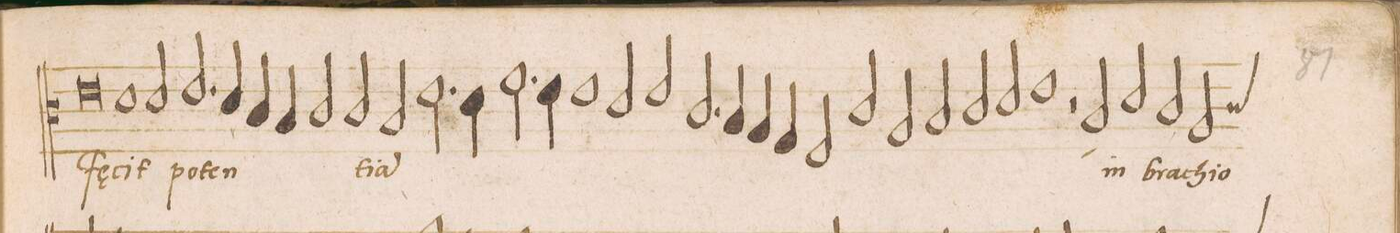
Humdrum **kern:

**kern	**text
*I"ALTVS	*
*clefC3	*
*k[]	*
*met(C|)	*
*M2/1	*
0e	Fae-
=64-	=64-
1d	-cit
2d/	po-
2.e/	-ten-
=65-	=65-
4d/	.
4c/	.
4B/	.
2c/	.
2c/	-ti-
=66-	=66-
2B/	-a(m)
2.e\	.
4d\	.
2.f\	.
=67-	=67-
4e\	.
1e	.
2d/	.
=68-	=68-
2e/	.
2.c/	.
4B/	.
4A/	.
4G/	.
=69-	=69-
2F/	.
2c/	.
2A/	.
2B/	.
=70-	=70-
2c/	.
2d/	.
1e	.
=71-	=71-
2r	.
2B/	in
2d/	bra-
2c/	-chi-
=72-	=72-
2A/	-o
*custos:c	*
*-	*-
